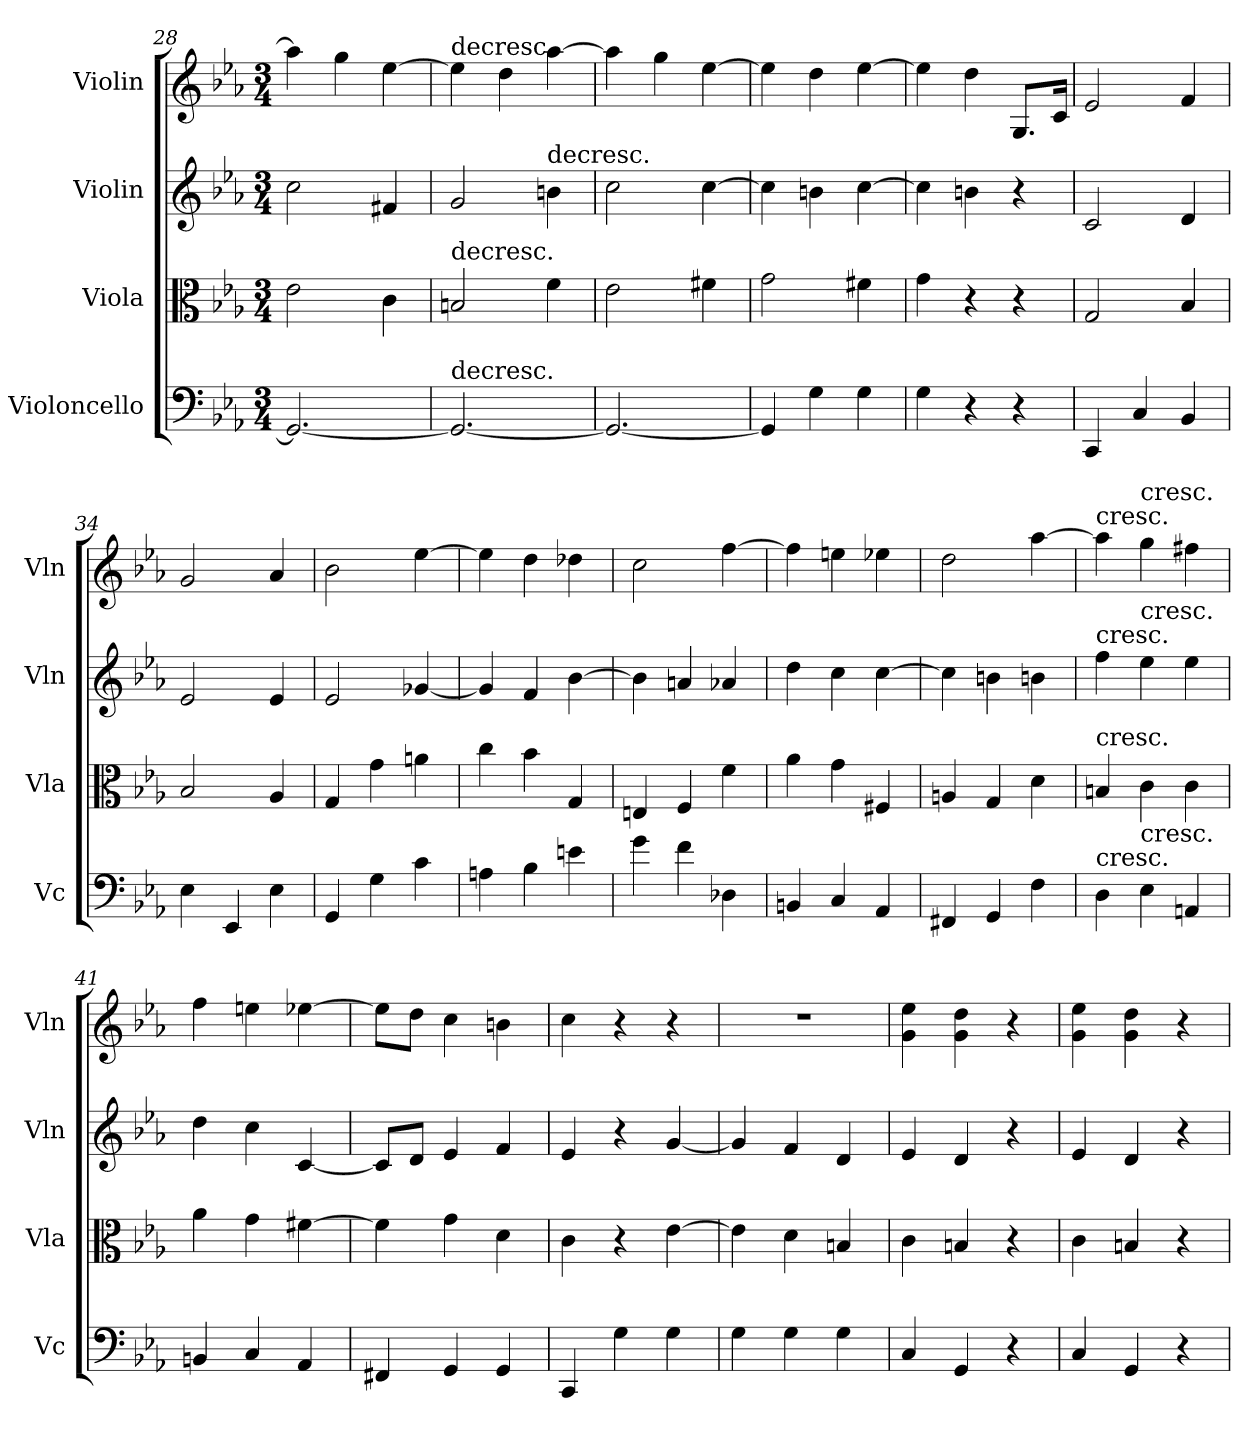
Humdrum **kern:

**kern	**kern	**kern	**kern
*part4	*part3	*part2	*part1
*staff4	*staff3	*staff2	*staff1
*I"Violoncello	*I"Viola	*I"Violin	*I"Violin
*I'Vc	*I'Vla	*I'Vln	*I'Vln
*clefF4	*clefC3	*clefG2	*clefG2
*k[b-e-a-]	*k[b-e-a-]	*k[b-e-a-]	*k[b-e-a-]
*c:	*c:	*c:	*c:
*M3/4	*M3/4	*M3/4	*M3/4
=28	=28	=28	=28
2.GG/_	2e-\	2cc\	4aa-\]
.	.	.	4gg\
.	4c\	4f#X/	[4ee-\
=29	=29	=29	=29
!	!	!	!LO:TX:t=decresc.
!	!LO:TX:t=decresc.	!	!
!LO:TX:t=decresc.	!	!	!
2.GG/_	2Bn/	2g/	4ee-\]
.	.	.	4dd\
!	!	!LO:TX:t=decresc.	!
.	4f\	4bn\	[4aa-\
=30	=30	=30	=30
2.GG/_	2e-\	2cc\	4aa-\]
.	.	.	4gg\
.	4f#X\	[4cc\	[4ee-\
=31	=31	=31	=31
4GG/]	2g\	4cc\]	4ee-\]
4G\	.	4bn\	4dd\
4G\	4f#X\	[4cc\	[4ee-\
=32	=32	=32	=32
4G\	4g\	4cc\]	4ee-\]
4r	4r	4bn\	4dd\
4r	4r	4r	8.G/L
.	.	.	16c/Jk
=33	=33	=33	=33
4CC/	2G/	2c/	2e-/
4C/	.	.	.
4BB-/	4B-/	4d/	4f/
=34	=34	=34	=34
4E-\	2B-/	2e-/	2g/
4EE-/	.	.	.
4E-\	4A-/	4e-/	4a-/
=35	=35	=35	=35
4GG/	4G/	2e-/	2b-\
4G\	4g\	.	.
4c\	4an\	[4g-X/	[4ee-\
=36	=36	=36	=36
4An\	4cc\	4g-/]	4ee-\]
4B-\	4b-\	4f/	4dd\
4en\	4G/	[4b-\	4dd-X\
=37	=37	=37	=37
4g\	4En/	4b-\]	2cc\
4f\	4F/	4an/	.
4D-X\	4f\	4a-X/	[4ff\
=38	=38	=38	=38
4BBn/	4a-\	4dd\	4ff\]
4C/	4g\	4cc\	4een\
4AA-/	4F#X/	[4cc\	4ee-X\
=39	=39	=39	=39
4FF#X/	4An/	4cc\]	2dd\
4GG/	4G/	4bn\	.
4F\	4d\	4bn\	[4aa-\
=40	=40	=40	=40
!	!	!	!LO:TX:t=cresc.
!	!	!LO:TX:t=cresc.	!
!	!LO:TX:t=cresc.	!	!
!LO:TX:t=cresc.	!	!	!
4D\	4Bn/	4ff\	4aa-\]
!	!	!	!LO:TX:t=cresc.
!	!	!LO:TX:t=cresc.	!
!LO:TX:t=cresc.	!	!	!
4E-\	4c\	4ee-\	4gg\
4AAn/	4c\	4ee-\	4ff#X\
=41	=41	=41	=41
4BBn/	4a-\	4dd\	4ff\
4C/	4g\	4cc\	4een\
4AA-/	[4f#X\	[4c/	[4ee-X\
=42	=42	=42	=42
4FF#X/	4f#\]	8c/L]	8ee-\L]
.	.	8d/J	8dd\J
4GG/	4g\	4e-/	4cc\
4GG/	4d\	4f/	4bn\
=43	=43	=43	=43
4CC/	4c\	4e-/	4cc\
4G\	4r	4r	4r
4G\	[4e-\	[4g/	4r
=44	=44	=44	=44
4G\	4e-\]	4g/]	2.r
4G\	4d\	4f/	.
4G\	4Bn/	4d/	.
=45	=45	=45	=45
4C/	4c\	4e-/	4g\ 4ee-\
4GG/	4Bn/	4d/	4g\ 4dd\
4r	4r	4r	4r
=46	=46	=46	=46
4C/	4c\	4e-/	4g\ 4ee-\
4GG/	4Bn/	4d/	4g\ 4dd\
4r	4r	4r	4r
=	=	=	=
*-	*-	*-	*-
